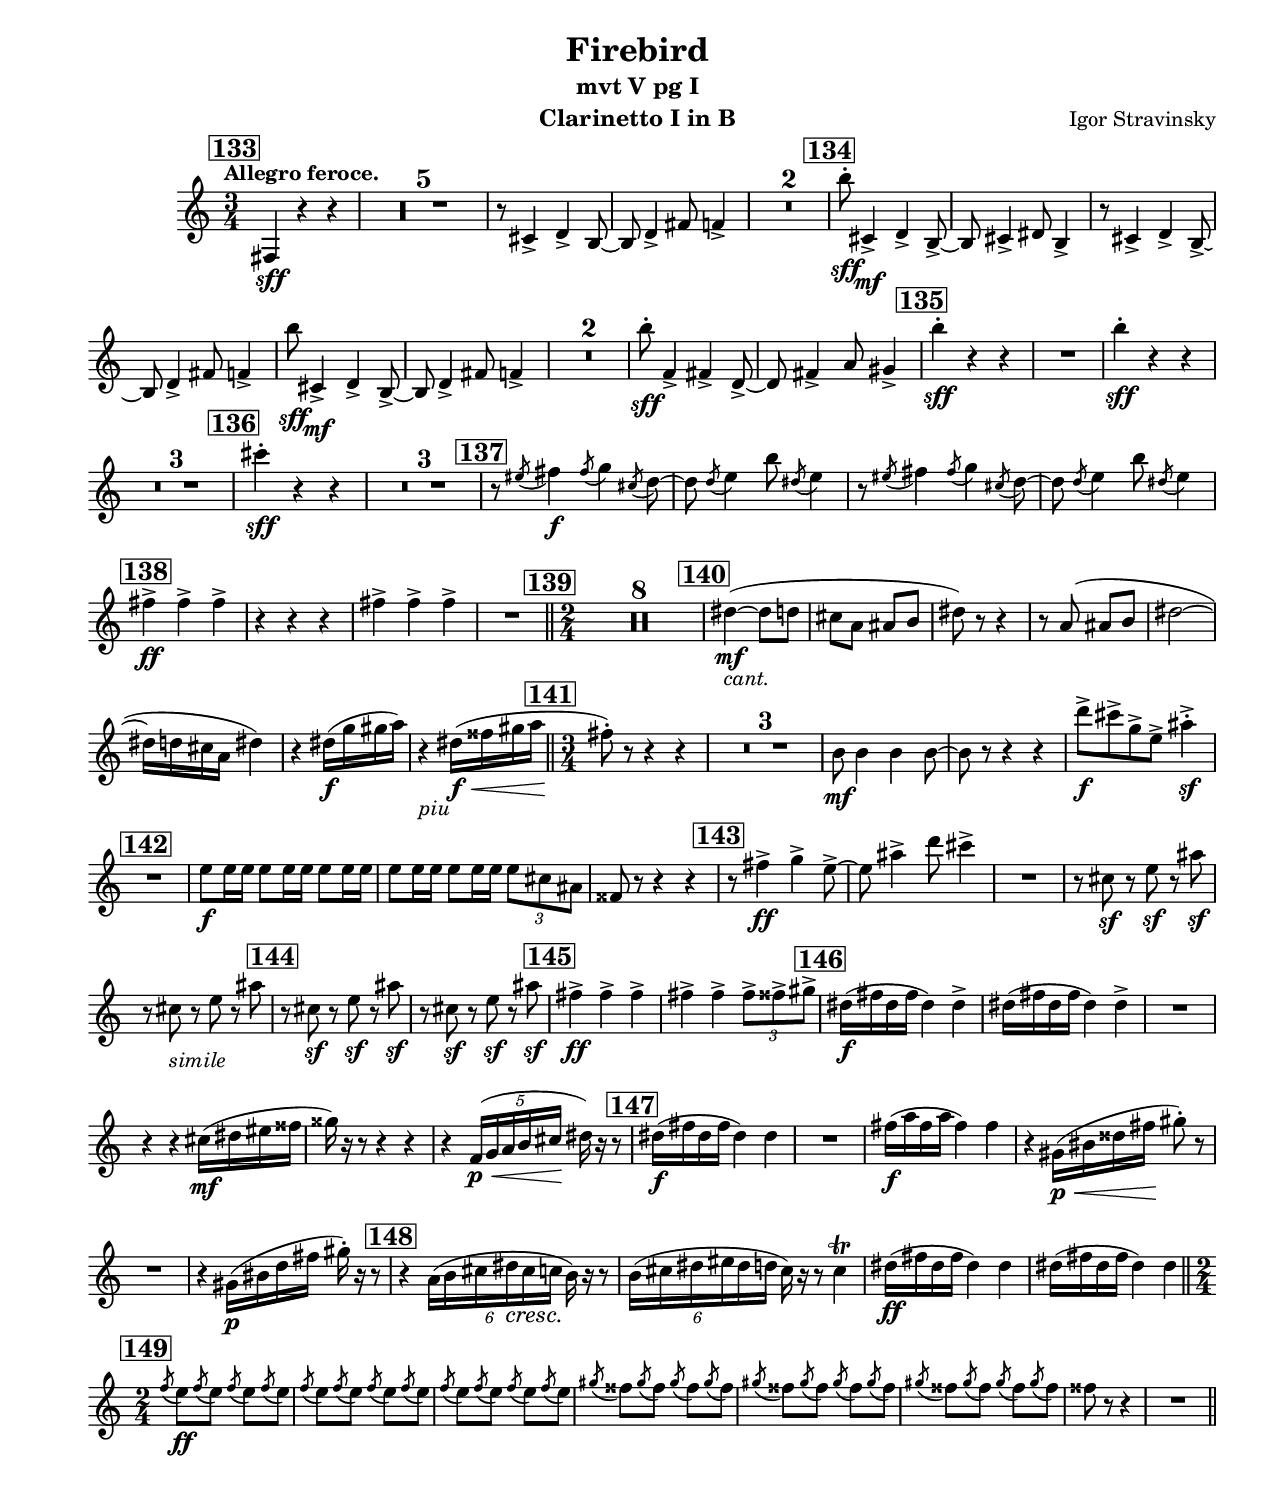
% This LilyPond file was generated by Rosegarden 16.13
\include "english.ly"
\version "2.18.2"
\header {
    composer = "Igor Stravinsky"
    instrument = "Clarinetto I in B"
    title = "Firebird"
    subtitle = "mvt V pg I"
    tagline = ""
}
#(set-global-staff-size 18)
#(set-default-paper-size "letter")
\paper {
  system-system-spacing #'basic-distance = #14
}
\score {
    << % common

    \context Staff = "track 1" << 
        \set Score.skipBars = ##t
        \set Score.markFormatter = #format-mark-box-numbers
        \context Voice = "voice 1" {
            \override Voice.TextScript #'padding = #2.0
            \override MultiMeasureRest #'expand-limit = 10
            \time 3/4
            
            \clef "treble"
            \key c \major
            \transpose bf a {
            \mark 133
            \tempo "Allegro feroce." 
            g4 \sff r r  |
            R2.*5  |
            r8 d' 4 -> ef' -> c' 8 ~  |
            c' 8 ef' 4 -> g' 8 gf' 4 ->  |
            R2.*2  |
            \mark \default %134
            c''' 8 -. \sff d' 4 -> \mf ef' -> c' 8 -> ~  |
            c' 8 d' 4 -> e' 8 c' 4 ->  |
            r8 d' 4 -> ef' -> c' 8 -> ~  |
            c' 8 ef' 4 -> g' 8 gf' 4 ->  |
            c''' 8 \sff d' 4 -> \mf ef' -> c' 8 -> ~  |
            c' 8 ef' 4 -> g' 8 gf' 4 ->  |
            R2.*2  |
            c''' 8 -. \sff gf' 4 -> g' -> ef' 8 -> ~  |
            ef' 8 g' 4 -> bf' 8 a' 4 ->  |
            \mark \default %135
            c''' 4 -. \sff r r  |
            R2.  |
            c''' 4 -. \sff r r  |
            R2.*3  |
            \mark \default %136
            d''' 4 -. \sff r r  |
            R2.*3  |
            \mark \default %137
            r8 \acciaccatura fs'' g'' 4 \f \acciaccatura g'' 8 af'' 4 \acciaccatura d'' 8 ef'' ~  |
            ef'' 8 \acciaccatura ef'' f'' 4 c''' 8 \acciaccatura e'' f'' 4  |
            r8 \acciaccatura fs'' g'' 4 \acciaccatura g'' 8 af'' 4 \acciaccatura d'' 8 ef'' ~  |
            ef'' 8 \acciaccatura ef'' f'' 4 c''' 8 \acciaccatura e'' f'' 4  |
            \mark \default %138
            g'' 4 -> \ff g'' -> g'' ->  |
            r4 r r  |
            g'' 4 -> g'' -> g'' ->  |
            R2.  \bar "||"
            \time 2/4
            \mark \default %139
            R2*8  |
            \mark \default %140
            e'' 4 \mf _\markup { \italic "cant." } ~ ( e'' 8 ef''  |
            d'' 8 bf' b' c''  |
            e'' 8 ) r r4  |
            r8 bf' ( b' c''  |
            e'' 2 ~  |
            e'' 16 ef'' d'' bf' e'' 4 )  |
            r4 e'' 16 \f ( af'' a'' bf'' )  |
            r4 _\markup { \italic "piu" } e'' 16 \f \< ( gs'' a'' bf''  \bar "||"
            \time 3/4
            \mark \default %141
            g'' 8 -. ) \! r r4 r  |
            R2.*3  |
            c'' 8 \mf c'' 4 c'' c'' 8 ~  |
            c'' 8 r r4 r  |
            ef''' 8 -> \f d''' -> af'' -> f'' -> b'' 4 -. -> \sf  |
            \mark \default %142
            R2.  |
            f'' 8 \f f'' 16 f'' f'' 8 f'' 16 f'' f'' 8 f'' 16 f''  |
            f'' 8 f'' 16 f'' f'' 8 f'' 16 f'' \times 2/3 { f'' 8 d'' b' }  |
            gs' 8 r r4 r  |
            \mark \default %143
            r8 g'' 4 -> \ff af'' -> f'' 8 -> ~  |
            f'' 8 b'' 4 -> ef''' 8 d''' 4 ->  |
            R2.  |
            r8 d'' \sf r f'' \sf r b'' \sf  |
            r8 d'' _\markup { \italic "simile" } r f'' r b''  |
            \mark \default %144
            r8 d'' \sf r f'' \sf r b'' \sf  |
            r8 d'' \sf r f'' \sf r b'' \sf  |
            \mark \default %145
            g'' 4 -> \ff g'' -> g'' ->  |
            g'' 4 -> g'' -> \times 2/3 { g'' 8 -> gs'' -> a'' -> }  |
            \mark \default %146
            e'' 16 \f ( g'' e'' g'' e'' 4 ) e'' ->  |
            e'' 16 ( g'' e'' g'' e'' 4 ) e'' ->  |
            R2.  |
            r4 r d'' 16 \mf ( e'' fs'' gs''  |
            as'' 16 ) r r8 r4 r  |
            r4 \times 4/5 { gf' 16 \p \< ( af' bf' c'' d'' \! } e'' ) r r8  |
            \mark \default %147
            e'' 16 \f ( g'' e'' g'' e'' 4 ) e''  |
            R2.  |
            g'' 16 \f ( bf'' g'' bf'' g'' 4 ) g''  |
            r4 a' 16 \p \< ( cs'' es'' g'' \! a'' 8 -. ) r  |
            R2.  |
            r4 a' 16 \p ( cs'' ef'' g'' a'' -. ) r r8  |
            \mark \default %148
            r4 \times 4/6 { bf' 16 ( c'' d'' e'' \cresc d'' df'' } c'' \! ) r r8  |
            \times 4/6 { c'' 16 ( d'' e'' fs'' e'' ef'' } d'' ) r r8 d'' 4 \trill  |
            e'' 16 \ff ( g'' e'' g'' e'' 4 ) e''  |
            e'' 16 ( g'' e'' g'' e'' 4 ) e''  \bar "||"
            \time 2/4
            \mark \default %149
            \acciaccatura gf'' 8 f'' \ff \acciaccatura gf'' f'' \acciaccatura gf'' f'' \acciaccatura gf'' f''  |
            \acciaccatura gf'' 8 f'' \acciaccatura gf'' f'' \acciaccatura gf'' f'' \acciaccatura gf'' f''  |
            \acciaccatura gf'' 8 f'' \acciaccatura gf'' f'' \acciaccatura gf'' f'' \acciaccatura gf'' f''  |
            \acciaccatura a'' 8 gs'' \acciaccatura a'' gs'' \acciaccatura a'' gs'' \acciaccatura a'' gs''  |
            \acciaccatura a'' 8 gs'' \acciaccatura a'' gs'' \acciaccatura a'' gs'' \acciaccatura a'' gs''  |
            \acciaccatura a'' 8 gs'' \acciaccatura a'' gs'' \acciaccatura a'' gs'' \acciaccatura a'' gs''  |
            gs'' 8 r r4  |
            R2  |
            \bar "||"
            }% transpose
        } % Voice
    >> % Staff (final) ends
>> % notes
\layout {
    indent = 2.0\cm
    short-indent = 0.5\cm
    \context { \Score
      \remove "Bar_number_engraver"
      %\override SpacingSpanner #'base-shortest-duration = #(ly:make-moment 1 10)
    }
}
} % score
